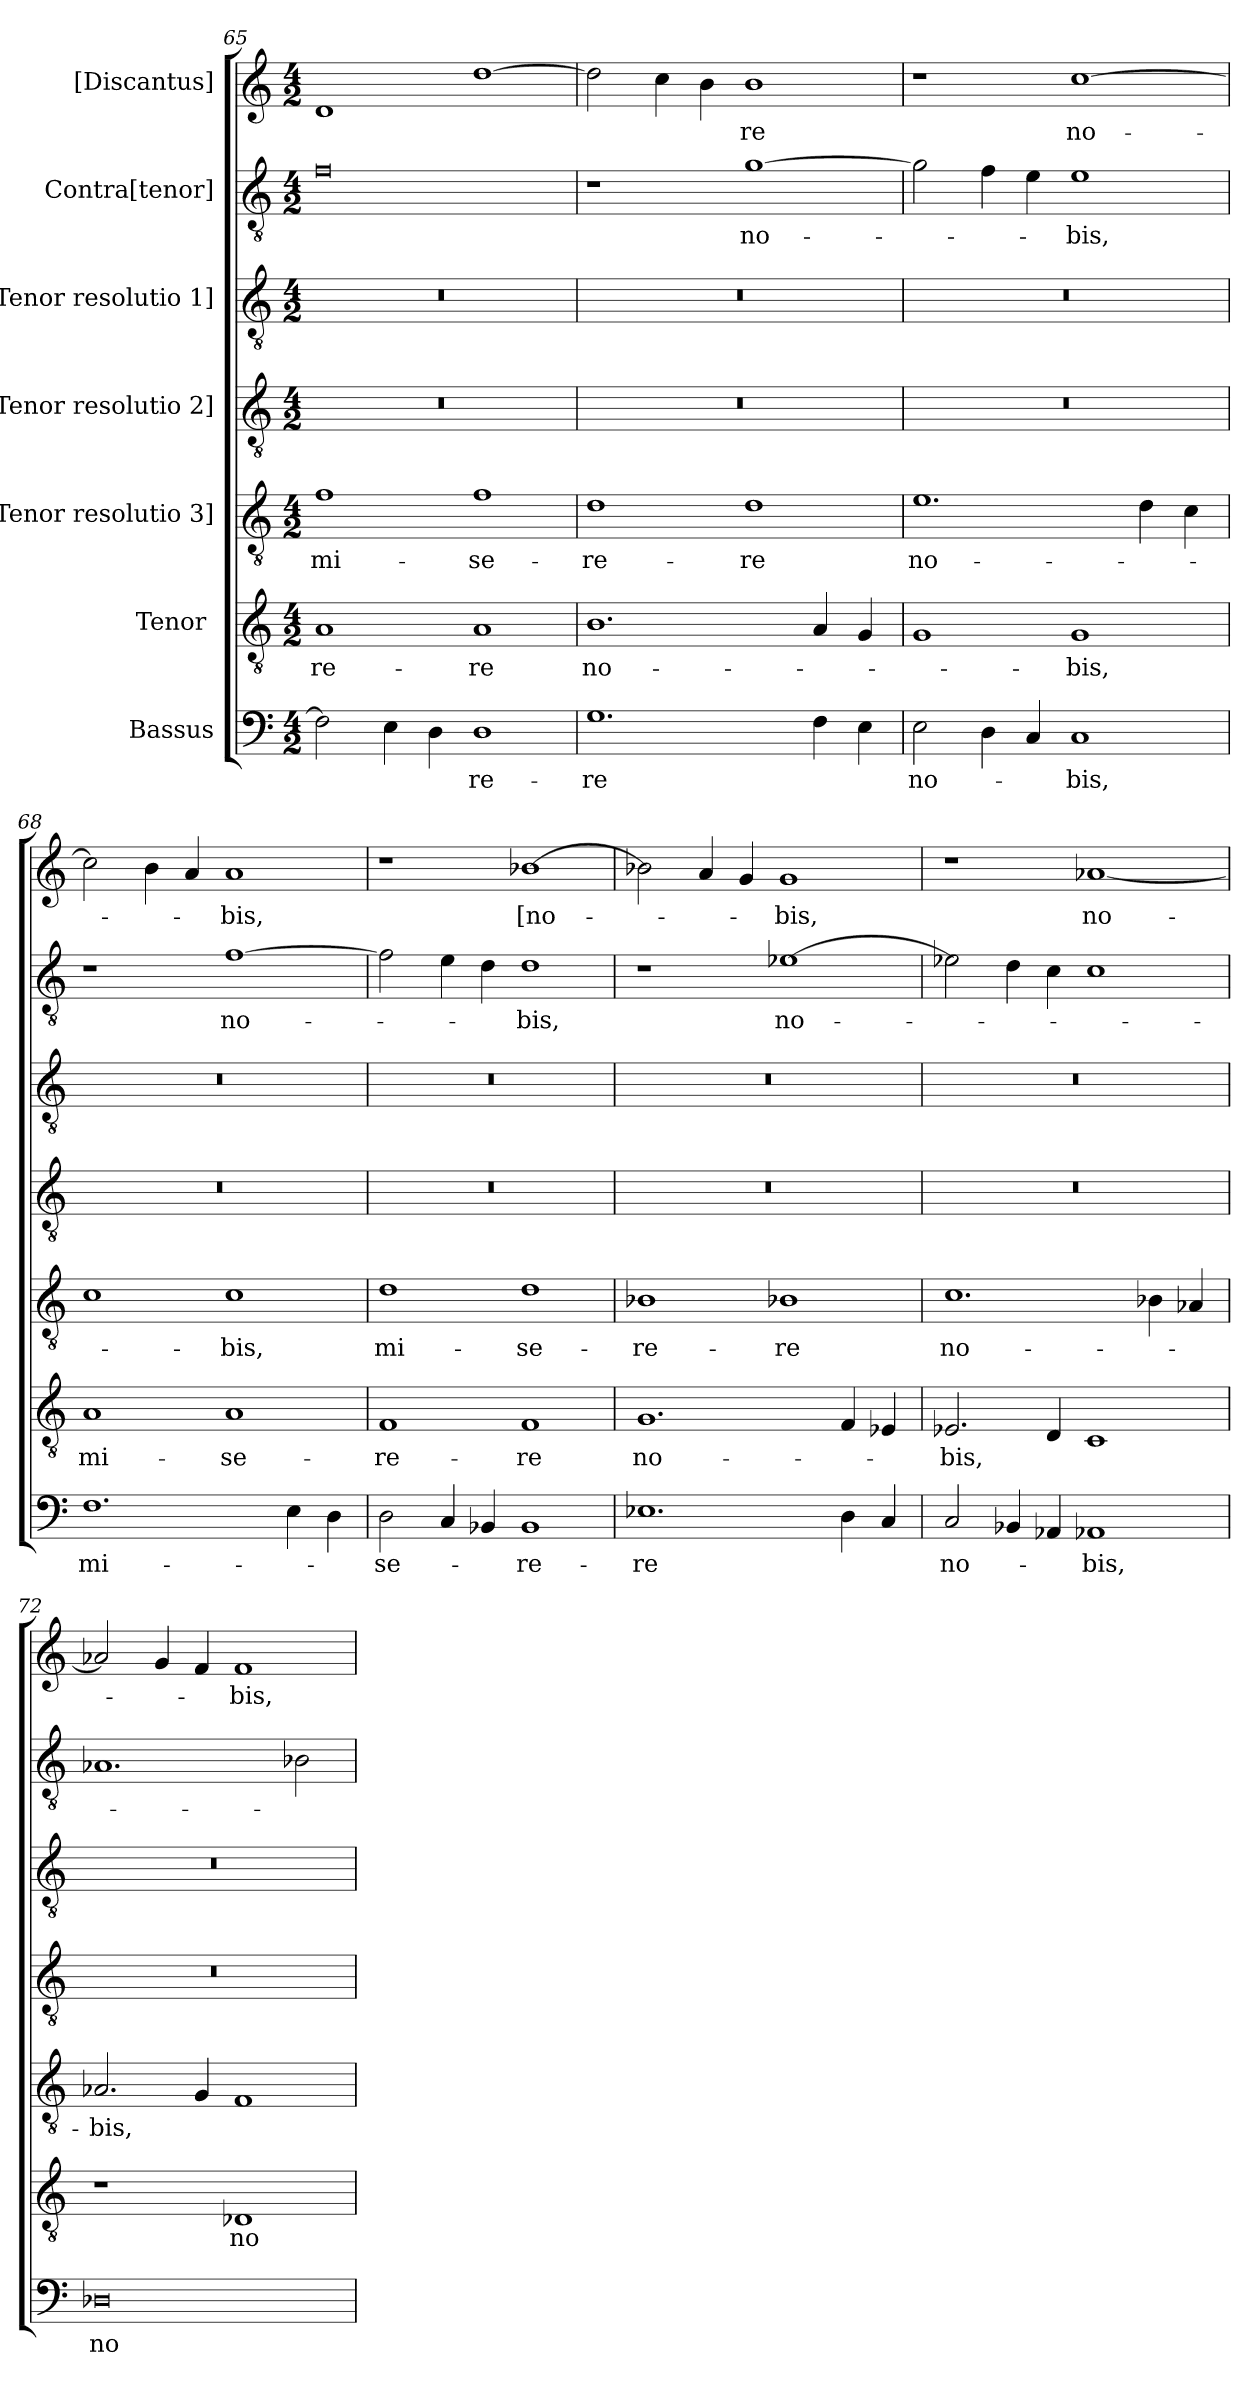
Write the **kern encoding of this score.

**kern	**text	**kern	**text	**kern	**text	**kern	**kern	**kern	**text	**kern	**text
*part7	*part7	*part6	*part6	*part5	*part5	*part4	*part3	*part2	*part2	*part1	*part1
*staff7	*staff7	*staff6	*staff6	*staff5	*staff5	*staff4	*staff3	*staff2	*staff2	*staff1	*staff1
*I"Bassus	*	*I"Tenor [4]	*	*I"[Tenor resolutio 3]	*	*I"[Tenor resolutio 2]	*I"[Tenor resolutio 1]	*I"Contra[tenor]	*	*I"[Discantus]	*
*clefF4	*	*clefGv2	*	*clefGv2	*	*clefGv2	*clefGv2	*clefGv2	*	*clefG2	*
*k[]	*	*k[]	*	*k[]	*	*k[]	*k[]	*k[]	*	*k[]	*
*M4/2	*	*M4/2	*	*M4/2	*	*M4/2	*M4/2	*M4/2	*	*M4/2	*
=65	=65	=65	=65	=65	=65	=65	=65	=65	=65	=65	=65
2F\]	.	1A/	-re-	1f\	mi-	0r	0r	0f\	.	1d/	.
4E\	.	.	.	.	.	.	.	.	.	.	.
4D\	.	.	.	.	.	.	.	.	.	.	.
1D\	-re-	1A/	-re	1f\	-se-	.	.	.	.	[1dd\	.
=66	=66	=66	=66	=66	=66	=66	=66	=66	=66	=66	=66
1.G\	-re	1.B\	no-	1d\	-re-	0r	0r	1r	.	2dd\]	.
.	.	.	.	.	.	.	.	.	.	4cc\	.
.	.	.	.	.	.	.	.	.	.	4b\	.
.	.	.	.	1d\	-re	.	.	[1g\	no-	1b\	-re
4F\	.	4A/	.	.	.	.	.	.	.	.	.
4E\	.	4G/	.	.	.	.	.	.	.	.	.
=67	=67	=67	=67	=67	=67	=67	=67	=67	=67	=67	=67
2E\	no-	1G/	.	1.e\	no-	0r	0r	2g\]	.	1r	.
4D\	.	.	.	.	.	.	.	4f\	.	.	.
4C/	.	.	.	.	.	.	.	4e\	.	.	.
1C/	-bis,	1G/	-bis,	.	.	.	.	1e\	-bis,	[1cc\	no-
.	.	.	.	4d\	.	.	.	.	.	.	.
.	.	.	.	4c\	.	.	.	.	.	.	.
=68	=68	=68	=68	=68	=68	=68	=68	=68	=68	=68	=68
1.F\	mi-	1A/	mi-	1c\	.	0r	0r	1r	.	2cc\]	.
.	.	.	.	.	.	.	.	.	.	4b\	.
.	.	.	.	.	.	.	.	.	.	4a/	.
.	.	1A/	-se-	1c\	-bis,	.	.	[1f\	no-	1a/	-bis,
4E\	.	.	.	.	.	.	.	.	.	.	.
4D\	.	.	.	.	.	.	.	.	.	.	.
=69	=69	=69	=69	=69	=69	=69	=69	=69	=69	=69	=69
2D\	-se-	1F/	-re-	1d\	mi-	0r	0r	2f\]	.	1r	.
4C/	.	.	.	.	.	.	.	4e\	.	.	.
4BB-X/	.	.	.	.	.	.	.	4d\	.	.	.
1BB-/	-re-	1F/	-re	1d\	-se-	.	.	1d\	-bis,	[1b-X\	[no-
=70	=70	=70	=70	=70	=70	=70	=70	=70	=70	=70	=70
1.E-X\	-re	1.G/	no-	1B-X\	-re-	0r	0r	1r	.	2b-X\]	.
.	.	.	.	.	.	.	.	.	.	4a/	.
.	.	.	.	.	.	.	.	.	.	4g/	.
.	.	.	.	1B-X\	-re	.	.	[1e-X\	no-	1g/	-bis,
4D\	.	4F/	.	.	.	.	.	.	.	.	.
4C/	.	4E-X/	.	.	.	.	.	.	.	.	.
=71	=71	=71	=71	=71	=71	=71	=71	=71	=71	=71	=71
2C/	no-	2.E-X/	-bis,	1.c\	no-	0r	0r	2e-X\]	.	1r	.
4BB-X/	.	.	.	.	.	.	.	4d\	.	.	.
4AA-X/	.	4D/	.	.	.	.	.	4c\	.	.	.
1AA-X/	-bis,	1C/	.	.	.	.	.	1c\	.	[1a-X/	no-
.	.	.	.	4B-X\	.	.	.	.	.	.	.
.	.	.	.	4A-X/	.	.	.	.	.	.	.
=72	=72	=72	=72	=72	=72	=72	=72	=72	=72	=72	=72
0D-X\	no-	1r	.	2.A-X/	-bis,	0r	0r	1.A-X/	.	2a-X/]	.
.	.	.	.	.	.	.	.	.	.	4g/	.
.	.	.	.	4G/	.	.	.	.	.	4f/	.
.	.	1D-X/	no-	1F/	.	.	.	.	.	1f/	-bis,
.	.	.	.	.	.	.	.	2B-X\	.	.	.
=	=	=	=	=	=	=	=	=	=	=	=
*-	*-	*-	*-	*-	*-	*-	*-	*-	*-	*-	*-
